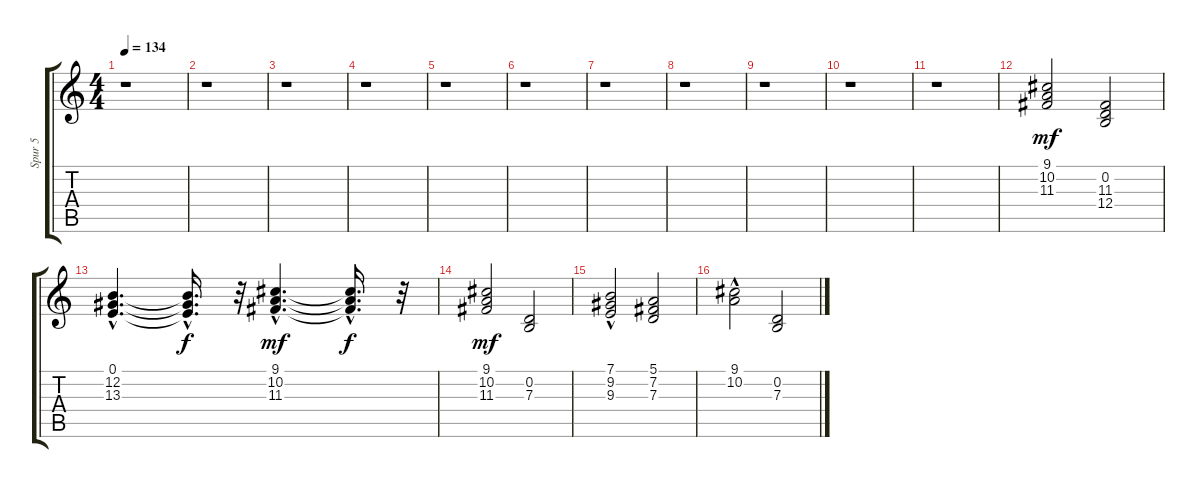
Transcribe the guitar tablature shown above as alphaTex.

\track ("Spur 5" "Spur 5") {instrument synthstrings1}
\staff {score tabs}
\tuning (E4 B3 G3 D3 A2 E2) {hide}
\ts (4 4)
\tempo 134
\clef g2
\ks c
r.1{dy mf instrument synthstrings1} |
r.1 |
r.1 |
r.1 |
r.1 |
r.1 |
r.1 |
r.1 |
r.1 |
r.1 |
r.1 |
(9.1 10.2 11.3).2 (0.2 11.3 12.4).2 |
(0.1{hac} 12.2{hac} 13.3{hac}).4{d} (0.1{hac t} 12.2{hac t} 13.3{hac t}).16{d dy f} r.32 (9.1{hac} 10.2{hac} 11.3{hac}).4{d dy mf} (9.1{hac t} 10.2{hac t} 11.3{hac t}).16{d dy f} r.32 |
(9.1 10.2 11.3).2{dy mf} (0.2 7.3).2 |
(7.1 9.2{hac} 9.3).2 (5.1 7.2 7.3).2 |
(9.1{hac} 10.2).2 (0.2 7.3).2
